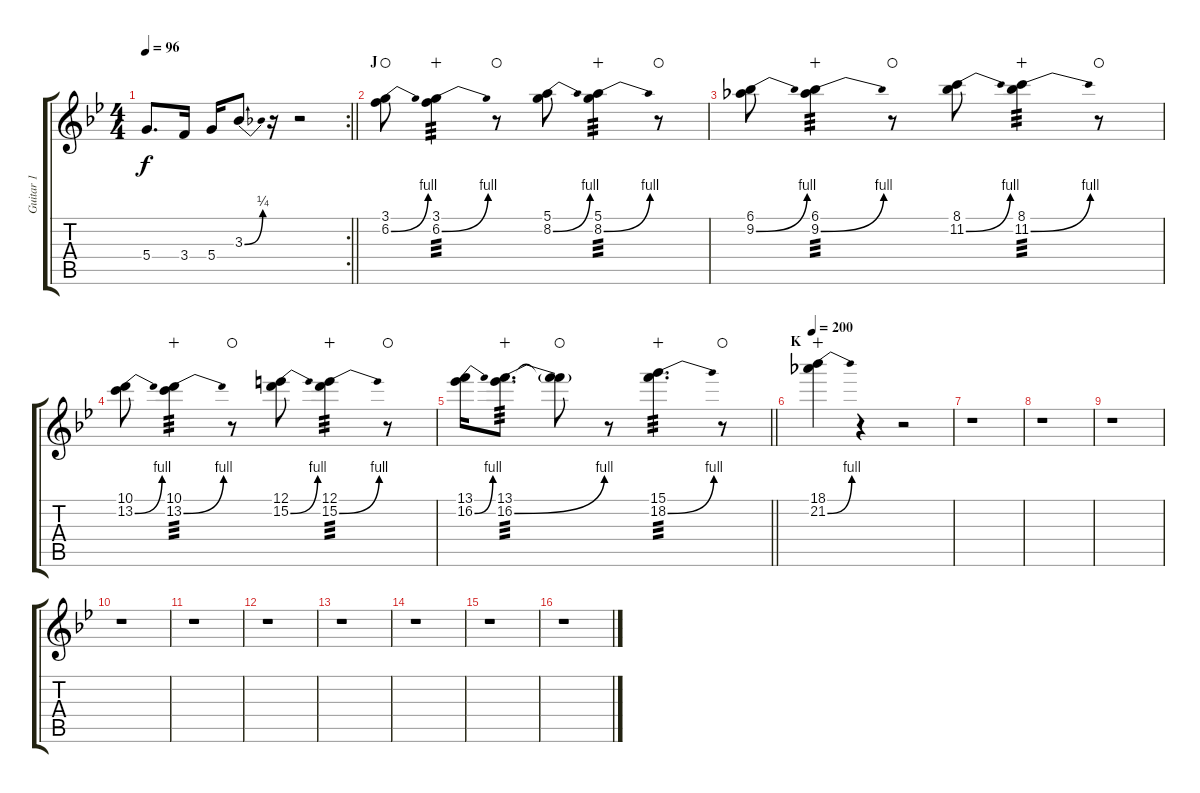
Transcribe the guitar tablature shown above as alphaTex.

\track ("Guitar 1" "Guitar 1") {instrument overdrivenguitar}
\staff {score tabs}
\tuning (E4 B3 G3 D3 A2 E2) {hide}
\rc 2
\ts (4 4)
\tempo 96
\clef g2
\barLineRight lightlight
\ks gminor
5.4.8{d dy f} 3.4.16 5.4.16 3.3{be (bend 0 0 60 1)}.8 r.16 r.2 |
\section ("" "J")
(3.1 6.2{be (bend 0 0 60 4)}).8{waho} (3.1 6.2{be (bend 0 0 60 4)}).4{tp 3 wahc} r.8{waho} (5.1 8.2{be (bend 0 0 60 4)}).8 (5.1 8.2{be (bend 0 0 60 4)}).4{tp 3 wahc} r.8{waho} |
(6.1 9.2{be (bend 0 0 60 4)}).8 (6.1 9.2{be (bend 0 0 60 4)}).4{tp 3 wahc} r.8{waho} (8.1 11.2{be (bend 0 0 60 4)}).8 (8.1 11.2{be (bend 0 0 60 4)}).4{tp 3 wahc} r.8{waho} |
(10.1 13.2{be (bend 0 0 60 4)}).8 (10.1 13.2{be (bend 0 0 60 4)}).4{tp 3 wahc} r.8{waho} (12.1 15.2{be (bend 0 0 60 4)}).8 (12.1 15.2{be (bend 0 0 60 4)}).4{tp 3 wahc} r.8{waho} |
\barLineRight lightlight
(13.1 16.2{be (bend 0 0 60 4)}).16 (13.1 16.2{be (bend 0 0 60 4)}).8{d tp 3 wahc} (13.1{t} 16.2{t}).8{waho} r.8 (15.1 18.2{be (bend 0 0 60 4)}).4{d tp 3 wahc} r.8{waho} |
\section ("" "K")
\tempo 200
(18.1 21.2{be (bend 0 0 60 4)}).4{wahc} r.4 r.2 |
r.1 |
r.1 |
r.1 |
r.1 |
r.1 |
r.1 |
r.1 |
r.1 |
r.1 |
r.1
